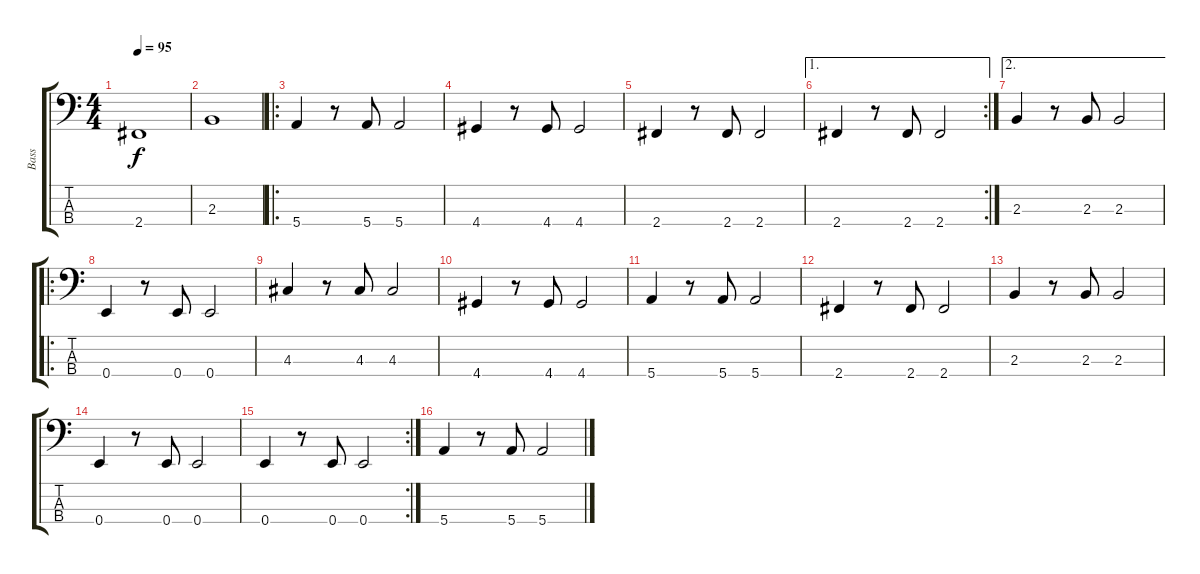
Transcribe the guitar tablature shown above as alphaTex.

\track ("Bass" "Bass") {instrument electricbassfinger}
\staff {score tabs}
\tuning (G2 D2 A1 E1) {hide}
\ts (4 4)
\tempo 95
\clef f4
\ks c
2.4.1{dy f} |
2.3.1 |
\ro
5.4.4 r.8 5.4.8 5.4.2 |
4.4.4 r.8 4.4.8 4.4.2 |
2.4.4 r.8 2.4.8 2.4.2 |
\ae 1
\rc 2
2.4.4 r.8 2.4.8 2.4.2 |
\ae 2
2.3.4 r.8 2.3.8 2.3.2 |
\ro
0.4.4 r.8 0.4.8 0.4.2 |
4.3.4 r.8 4.3.8 4.3.2 |
4.4.4 r.8 4.4.8 4.4.2 |
5.4.4 r.8 5.4.8 5.4.2 |
2.4.4 r.8 2.4.8 2.4.2 |
2.3.4 r.8 2.3.8 2.3.2 |
0.4.4 r.8 0.4.8 0.4.2 |
\rc 2
0.4.4 r.8 0.4.8 0.4.2 |
5.4.4 r.8 5.4.8 5.4.2
